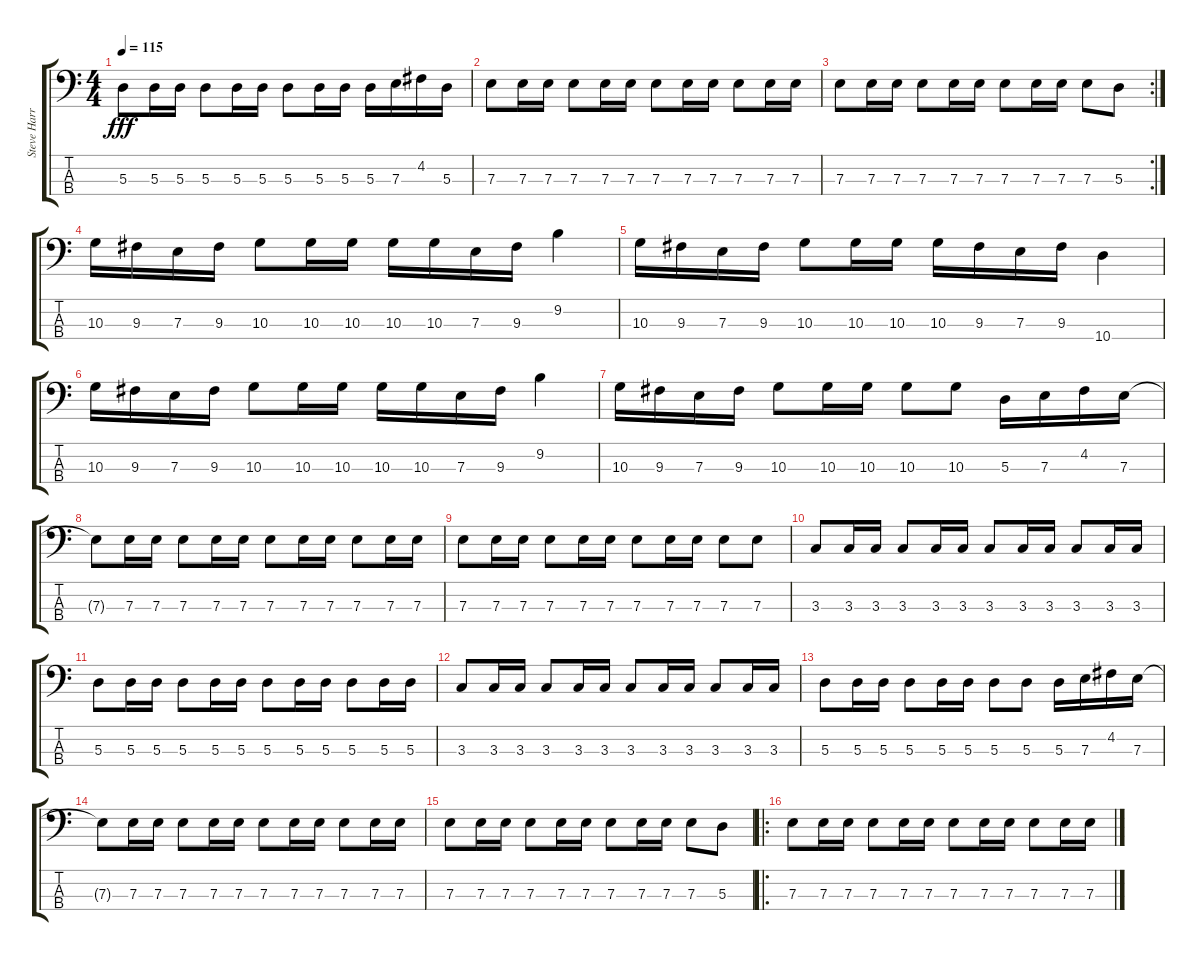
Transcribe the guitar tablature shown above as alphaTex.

\track ("Steve Harris" "Steve Harr") {instrument electricbasspick}
\staff {score tabs}
\tuning (G2 D2 A1 E1) {hide}
\ts (4 4)
\tempo 115
\clef f4
\ks c
5.3.8{dy fff} 5.3.16 5.3.16 5.3.8 5.3.16 5.3.16 5.3.8 5.3.16 5.3.16 5.3.16 7.3.16 4.2.16 5.3.16 |
7.3.8 7.3.16 7.3.16 7.3.8 7.3.16 7.3.16 7.3.8 7.3.16 7.3.16 7.3.8 7.3.16 7.3.16 |
\rc 2
7.3.8 7.3.16 7.3.16 7.3.8 7.3.16 7.3.16 7.3.8 7.3.16 7.3.16 7.3.8 5.3.8 |
10.3.16 9.3.16 7.3.16 9.3.16 10.3.8 10.3.16 10.3.16 10.3.16 10.3.16 7.3.16 9.3.16 9.2.4 |
10.3.16 9.3.16 7.3.16 9.3.16 10.3.8 10.3.16 10.3.16 10.3.16 9.3.16 7.3.16 9.3.16 10.4.4 |
10.3.16 9.3.16 7.3.16 9.3.16 10.3.8 10.3.16 10.3.16 10.3.16 10.3.16 7.3.16 9.3.16 9.2.4 |
10.3.16 9.3.16 7.3.16 9.3.16 10.3.8 10.3.16 10.3.16 10.3.8 10.3.8 5.3.16 7.3.16 4.2.16 7.3.16 |
7.3{t}.8 7.3.16 7.3.16 7.3.8 7.3.16 7.3.16 7.3.8 7.3.16 7.3.16 7.3.8 7.3.16 7.3.16 |
7.3.8 7.3.16 7.3.16 7.3.8 7.3.16 7.3.16 7.3.8 7.3.16 7.3.16 7.3.8 7.3.8 |
3.3.8 3.3.16 3.3.16 3.3.8 3.3.16 3.3.16 3.3.8 3.3.16 3.3.16 3.3.8 3.3.16 3.3.16 |
5.3.8 5.3.16 5.3.16 5.3.8 5.3.16 5.3.16 5.3.8 5.3.16 5.3.16 5.3.8 5.3.16 5.3.16 |
3.3.8 3.3.16 3.3.16 3.3.8 3.3.16 3.3.16 3.3.8 3.3.16 3.3.16 3.3.8 3.3.16 3.3.16 |
5.3.8 5.3.16 5.3.16 5.3.8 5.3.16 5.3.16 5.3.8 5.3.8 5.3.16 7.3.16 4.2.16 7.3.16 |
7.3{t}.8 7.3.16 7.3.16 7.3.8 7.3.16 7.3.16 7.3.8 7.3.16 7.3.16 7.3.8 7.3.16 7.3.16 |
7.3.8 7.3.16 7.3.16 7.3.8 7.3.16 7.3.16 7.3.8 7.3.16 7.3.16 7.3.8 5.3.8 |
\ro
7.3.8 7.3.16 7.3.16 7.3.8 7.3.16 7.3.16 7.3.8 7.3.16 7.3.16 7.3.8 7.3.16 7.3.16
